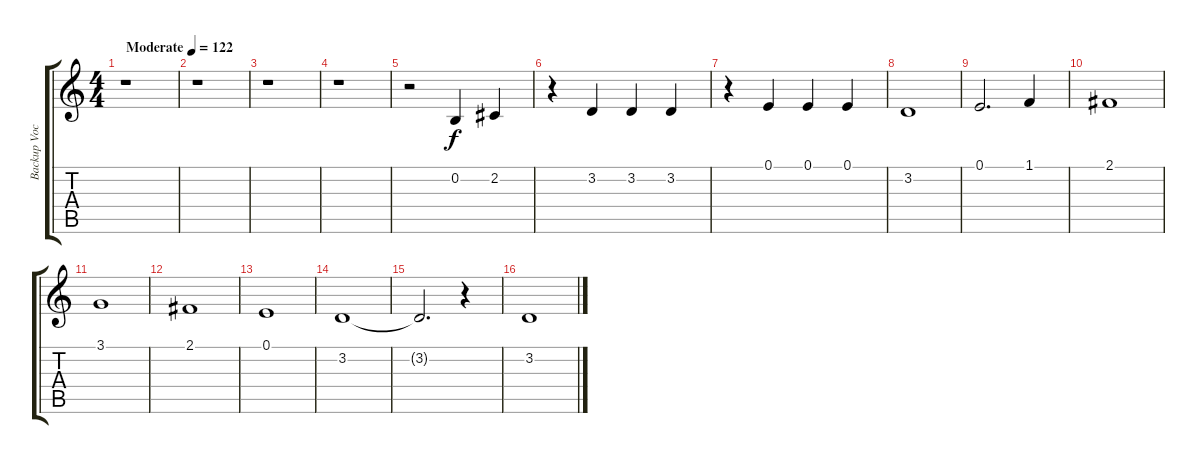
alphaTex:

\track ("Backup Vocals 2" "Backup Voc") {instrument choiraahs}
\staff {score tabs}
\tuning (E4 B3 G3 D3 A2 E2) {hide}
\ts (4 4)
\tempo (122 "Moderate")
\clef g2
\ks c
r.1{dy f instrument choiraahs} |
r.1 |
r.1 |
r.1 |
r.2 0.2.4 2.2.4 |
r.4 3.2.4 3.2.4 3.2.4 |
r.4 0.1.4 0.1.4 0.1.4 |
3.2.1 |
0.1.2{d} 1.1.4 |
2.1.1 |
3.1.1 |
2.1.1 |
0.1.1 |
3.2.1 |
3.2{t}.2{d} r.4 |
3.2.1
